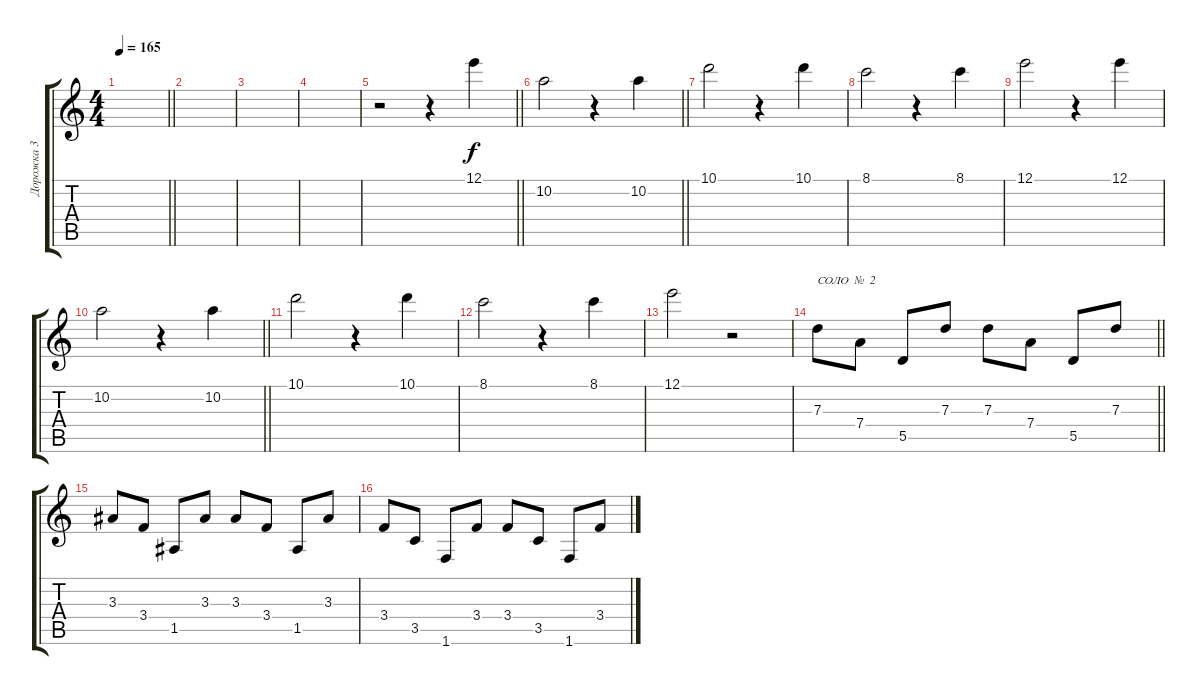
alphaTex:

\track ("Дорожка 3" "Дорожка 3") {instrument electricguitarmuted}
\staff {score tabs}
\tuning (E4 B3 G3 D3 A2 E2) {hide}
\ts (4 4)
\tempo 165
\clef g2
\barLineRight lightlight
\ks c
|
|
|
|
\barLineRight lightlight
r.2 r.4 12.1.4 |
\barLineRight lightlight
10.2.2 r.4 10.2.4 |
10.1.2 r.4 10.1.4 |
8.1.2 r.4 8.1.4 |
12.1.2 r.4 12.1.4 |
\barLineRight lightlight
10.2.2 r.4 10.2.4 |
10.1.2 r.4 10.1.4 |
8.1.2 r.4 8.1.4 |
12.1.2 r.2 |
\barLineRight lightlight
7.3.8{txt "СОЛО  №  2"} 7.4.8 5.5.8 7.3.8 7.3.8 7.4.8 5.5.8 7.3.8 |
3.3.8 3.4.8 1.5.8 3.3.8 3.3.8 3.4.8 1.5.8 3.3.8 |
3.4.8 3.5.8 1.6.8 3.4.8 3.4.8 3.5.8 1.6.8 3.4.8
